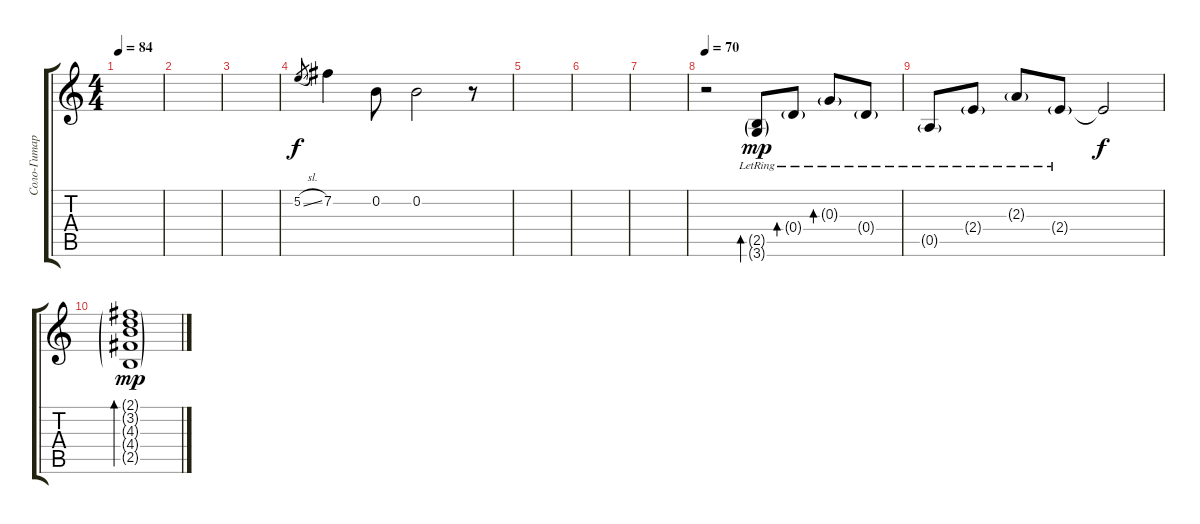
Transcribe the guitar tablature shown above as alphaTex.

\track ("Соло-Гитара" "Соло-Гитар") {instrument acousticguitarnylon}
\staff {score tabs}
\tuning (E4 B3 G3 D3 A2 E2) {hide}
\ts (4 4)
\tempo 84
\clef g2
\ks c
|
|
|
5.2{sl}.8{gr} 7.2.4 0.2.8 0.2.2 r.8 |
|
|
|
\tempo 70
r.2{instrument acousticguitarnylon} (2.5{g lr} 3.6{g lr}).8{bd 60 dy mp} 0.4{g lr}.8{bd 60} 0.3{g lr}.8{bd 60} 0.4{g lr}.8 |
0.5{g lr}.8 2.4{g lr}.8 2.3{g lr}.8 2.4{g lr}.8 2.4{t}.2{dy f} |
(2.1{g} 3.2{g} 4.3{g} 4.4{g} 2.5{g}).1{bd 480 dy mp}
